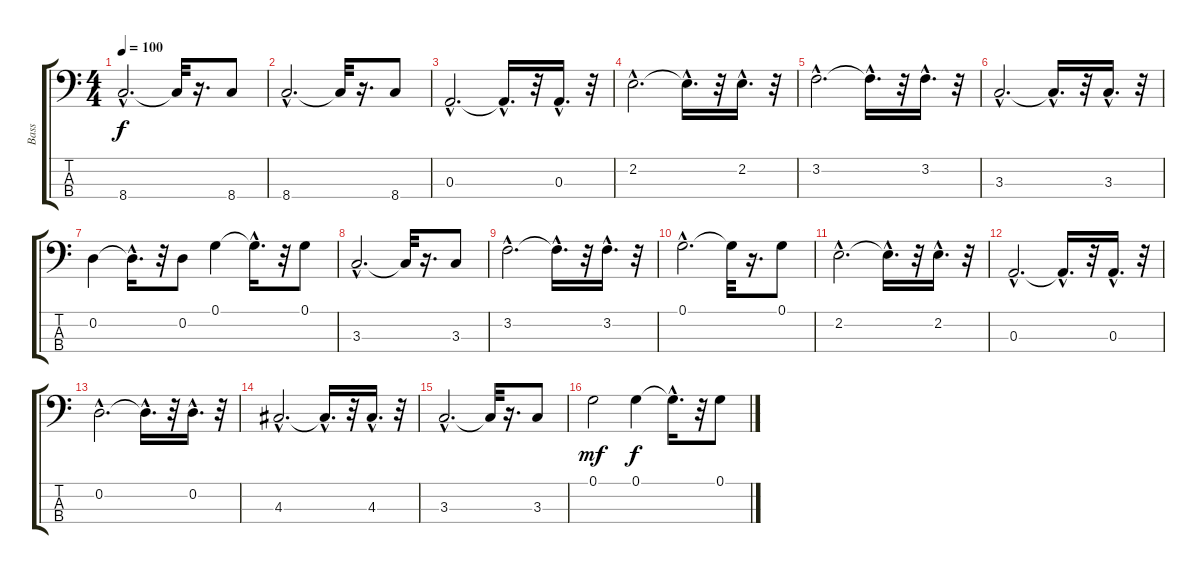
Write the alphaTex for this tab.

\track ("Bass" "Bass") {instrument electricbassfinger}
\staff {score tabs}
\tuning (G2 D2 A1 E1) {hide}
\ts (4 4)
\tempo 100
\clef f4
\ks c
8.4{hac}.2{d dy f} 8.4{t}.32 r.16{d} 8.4.8 |
8.4{hac}.2{d} 8.4{t}.32 r.16{d} 8.4.8 |
0.3{hac}.2{d} 0.3{hac t}.16{d} r.32 0.3{hac}.16{d} r.32 |
2.2{hac}.2{d} 2.2{hac t}.16{d} r.32 2.2{hac}.16{d} r.32 |
3.2{hac}.2{d} 3.2{hac t}.16{d} r.32 3.2{hac}.16{d} r.32 |
3.3{hac}.2{d} 3.3{hac t}.16{d} r.32 3.3{hac}.16{d} r.32 |
0.2.4 0.2{hac t}.16{d} r.32 0.2.8 0.1.4 0.1{hac t}.16{d} r.32 0.1.8 |
3.3{hac}.2{d} 3.3{t}.32 r.16{d} 3.3.8 |
3.2{hac}.2{d} 3.2{hac t}.16{d} r.32 3.2{hac}.16{d} r.32 |
0.1{hac}.2{d} 0.1{t}.32 r.16{d} 0.1.8 |
2.2{hac}.2{d} 2.2{hac t}.16{d} r.32 2.2{hac}.16{d} r.32 |
0.3{hac}.2{d} 0.3{hac t}.16{d} r.32 0.3{hac}.16{d} r.32 |
0.2{hac}.2{d} 0.2{hac t}.16{d} r.32 0.2{hac}.16{d} r.32 |
4.3{hac}.2{d} 4.3{hac t}.16{d} r.32 4.3{hac}.16{d} r.32 |
3.3{hac}.2{d} 3.3{t}.32 r.16{d} 3.3.8 |
0.1.2{dy mf} 0.1.4{dy f} 0.1{hac t}.16{d} r.32 0.1.8
